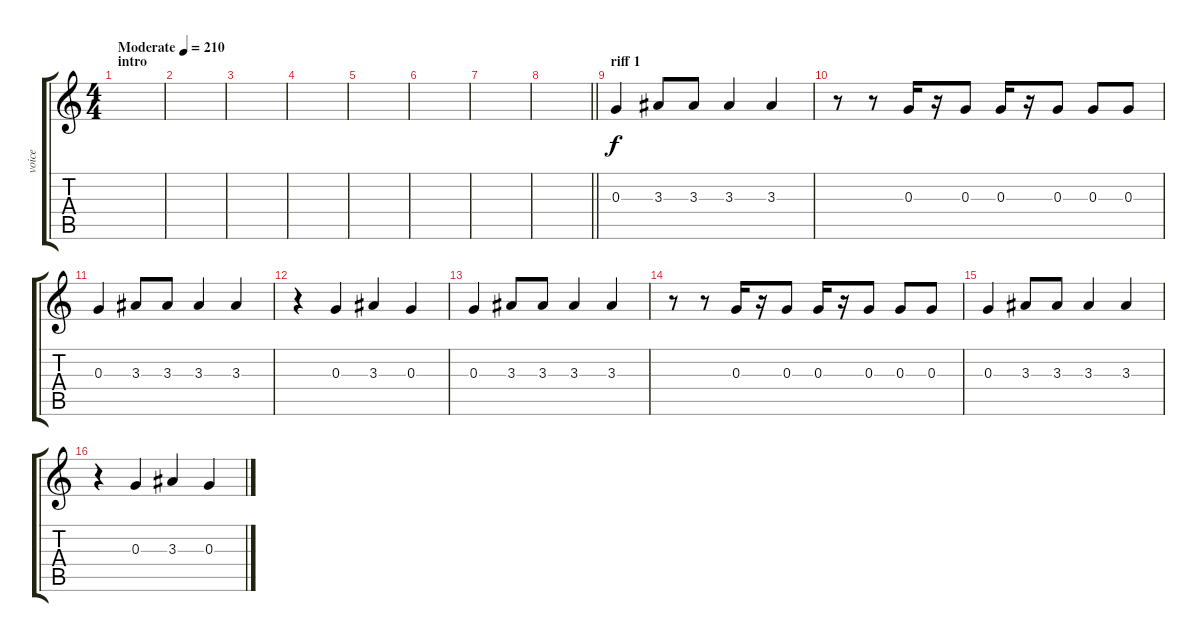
\track ("voice" "voice") {instrument electricguitarclean}
\staff {score tabs}
\tuning (E4 B3 G3 D3 A2 E2) {hide}
\ts (4 4)
\section ("" "intro")
\tempo (210 "Moderate")
\clef g2
\ks c
|
|
|
|
|
|
|
\barLineRight lightlight
|
\section ("" "riff 1")
0.3.4 3.3.8 3.3.8 3.3.4 3.3.4 |
r.8 r.8 0.3.16 r.16 0.3.8 0.3.16 r.16 0.3.8 0.3.8 0.3.8 |
0.3.4 3.3.8 3.3.8 3.3.4 3.3.4 |
r.4 0.3.4 3.3.4 0.3.4 |
0.3.4 3.3.8 3.3.8 3.3.4 3.3.4 |
r.8 r.8 0.3.16 r.16 0.3.8 0.3.16 r.16 0.3.8 0.3.8 0.3.8 |
0.3.4 3.3.8 3.3.8 3.3.4 3.3.4 |
r.4 0.3.4 3.3.4 0.3.4
